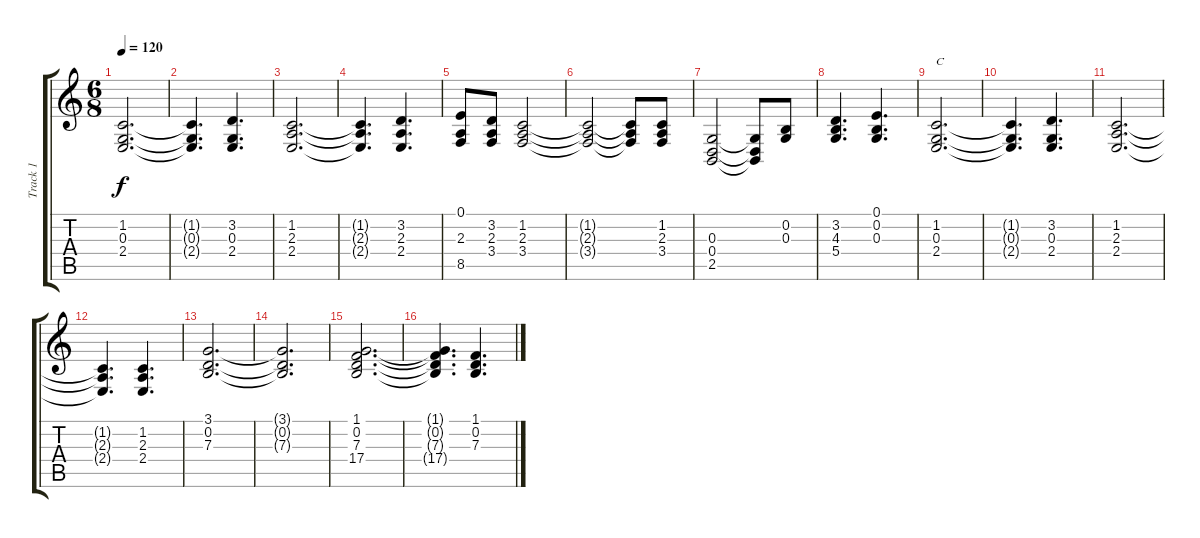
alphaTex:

\track ("Track 1" "Track 1") {instrument acousticgrandpiano}
\staff {score tabs}
\tuning (E4 B3 G3 D3 A2 E2) {hide}
\ts (6 8)
\tempo 120
\clef g2
\ks c
(1.2 0.3 2.4).2{d dy f} |
(1.2{t} 0.3{t} 2.4{t}).4{d} (3.2 0.3 2.4).4{d} |
(1.2 2.3 2.4).2{d} |
(1.2{t} 2.3{t} 2.4{t}).4{d} (3.2 2.3 2.4).4{d} |
(0.1 2.3 8.5).8 (3.2 2.3 3.4).8 (1.2 2.3 3.4).2 |
(1.2{t} 2.3{t} 3.4{t}).2 (1.2{t} 2.3{t} 3.4{t}).8 (1.2 2.3 3.4).8 |
(0.3 0.4 2.5).2 (0.3{t} 0.4{t} 2.5{t}).8 (0.2 0.3).8 |
(3.2 4.3 5.4).4{d} (0.1 0.2 0.3).4{d} |
(1.2 0.3 2.4).2{d txt "C"} |
(1.2{t} 0.3{t} 2.4{t}).4{d} (3.2 0.3 2.4).4{d} |
(1.2 2.3 2.4).2{d} |
(1.2{t} 2.3{t} 2.4{t}).4{d} (1.2 2.3 2.4).4{d} |
(3.1 0.2 7.3).2{d} |
(3.1{t} 0.2{t} 7.3{t}).2{d} |
(1.1 0.2 7.3 17.4).2{d} |
(1.1{t} 0.2{t} 7.3{t} 17.4{t}).4{d} (1.1 0.2 7.3).4{d}
